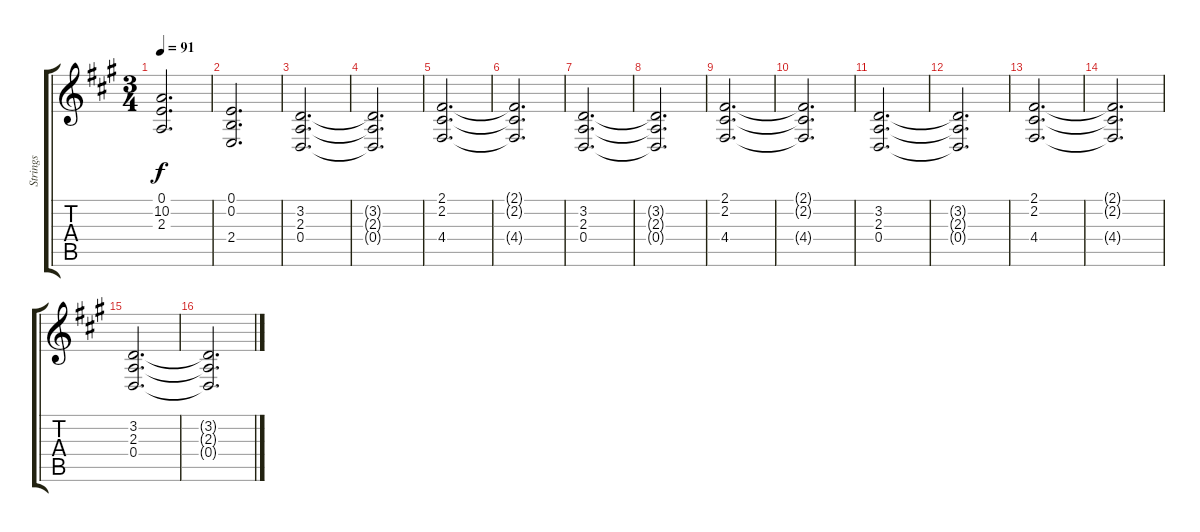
\track ("Strings" "Strings") {instrument stringensemble2}
\staff {score tabs}
\tuning (E4 B3 G3 D3 A2 E2) {hide}
\ts (3 4)
\tempo 91
\clef g2
\ks a
(0.1 10.2 2.3).2{d dy f} |
(0.1 0.2 2.4).2{d} |
(3.2 2.3 0.4).2{d} |
(3.2{t} 2.3{t} 0.4{t}).2{d} |
(2.1 2.2 4.4).2{d} |
(2.1{t} 2.2{t} 4.4{t}).2{d} |
(3.2 2.3 0.4).2{d} |
(3.2{t} 2.3{t} 0.4{t}).2{d} |
(2.1 2.2 4.4).2{d} |
(2.1{t} 2.2{t} 4.4{t}).2{d} |
(3.2 2.3 0.4).2{d} |
(3.2{t} 2.3{t} 0.4{t}).2{d} |
(2.1 2.2 4.4).2{d} |
(2.1{t} 2.2{t} 4.4{t}).2{d} |
(3.2 2.3 0.4).2{d} |
(3.2{t} 2.3{t} 0.4{t}).2{d}
